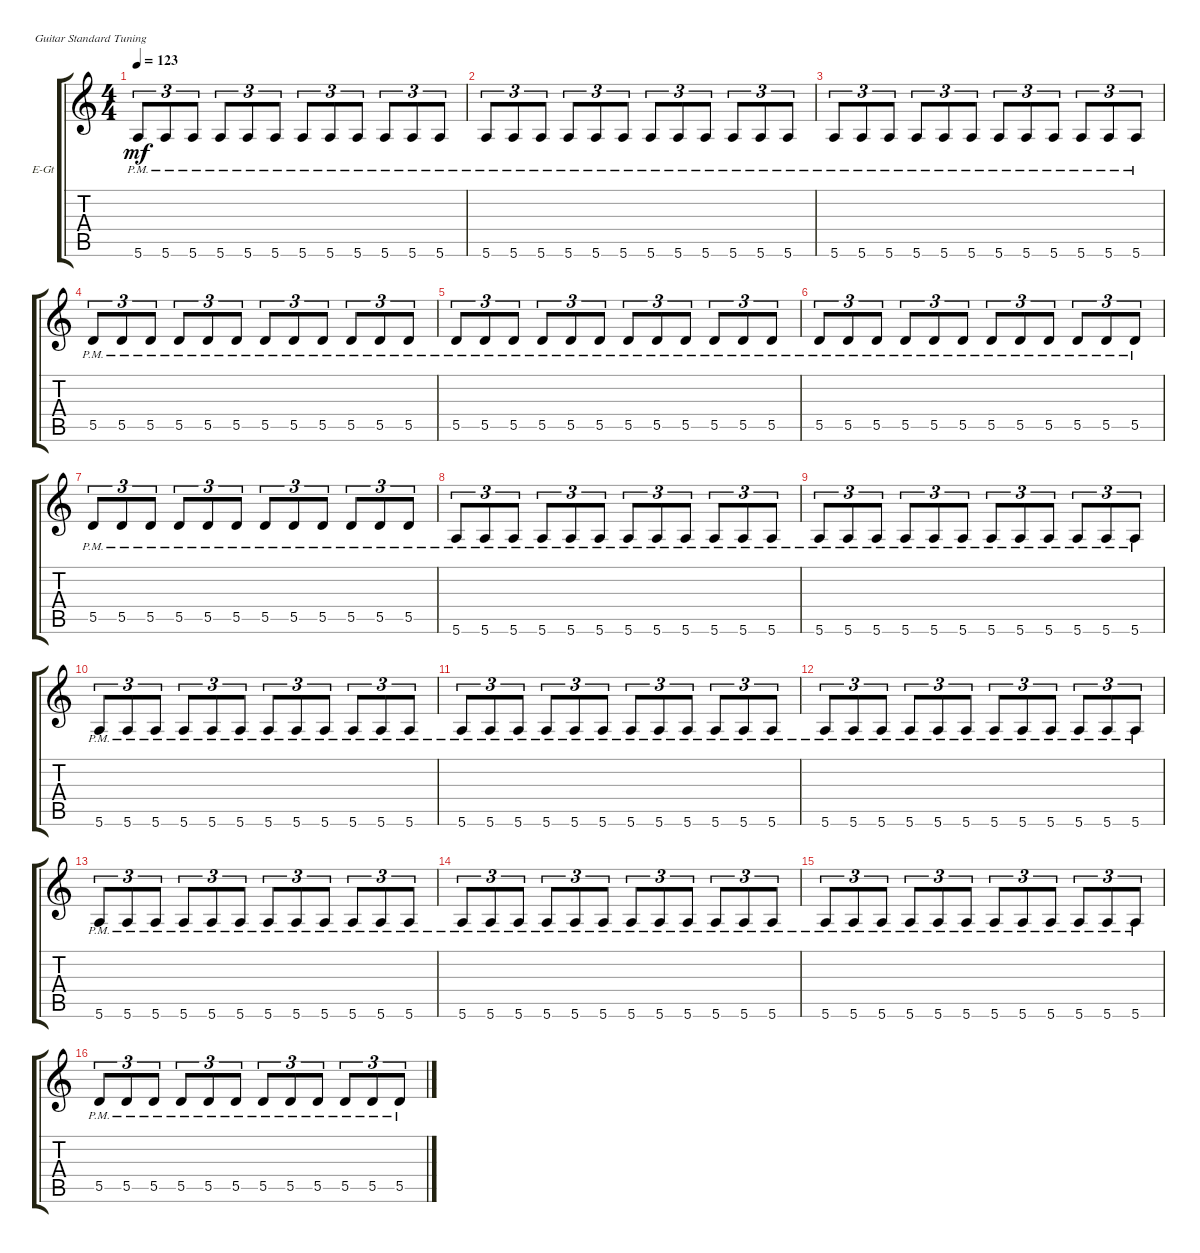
\defaultSystemsLayout 4
\bracketExtendMode groupsimilarinstruments
\firstSystemTrackNameOrientation horizontal
\otherSystemsTrackNameOrientation horizontal
\track ("Electric Guitar 4" "E-Gt") {multiBarRest instrument overdrivenguitar}
\staff {score tabs}
\tuning (E4 B3 G3 D3 A2 E2)
\ts (4 4)
\tempo 123
\clef g2
\ks c
5.6{pm}.8{tu (3 2) dy mf} 5.6{pm}.8{tu (3 2)} 5.6{pm}.8{tu (3 2)} 5.6{pm}.8{tu (3 2)} 5.6{pm}.8{tu (3 2)} 5.6{pm}.8{tu (3 2)} 5.6{pm}.8{tu (3 2)} 5.6{pm}.8{tu (3 2)} 5.6{pm}.8{tu (3 2)} 5.6{pm}.8{tu (3 2)} 5.6{pm}.8{tu (3 2)} 5.6{pm}.8{tu (3 2)} |
5.6{pm}.8{tu (3 2)} 5.6{pm}.8{tu (3 2)} 5.6{pm}.8{tu (3 2)} 5.6{pm}.8{tu (3 2)} 5.6{pm}.8{tu (3 2)} 5.6{pm}.8{tu (3 2)} 5.6{pm}.8{tu (3 2)} 5.6{pm}.8{tu (3 2)} 5.6{pm}.8{tu (3 2)} 5.6{pm}.8{tu (3 2)} 5.6{pm}.8{tu (3 2)} 5.6{pm}.8{tu (3 2)} |
5.6{pm}.8{tu (3 2)} 5.6{pm}.8{tu (3 2)} 5.6{pm}.8{tu (3 2)} 5.6{pm}.8{tu (3 2)} 5.6{pm}.8{tu (3 2)} 5.6{pm}.8{tu (3 2)} 5.6{pm}.8{tu (3 2)} 5.6{pm}.8{tu (3 2)} 5.6{pm}.8{tu (3 2)} 5.6{pm}.8{tu (3 2)} 5.6{pm}.8{tu (3 2)} 5.6{pm}.8{tu (3 2)} |
5.5{pm}.8{tu (3 2)} 5.5{pm}.8{tu (3 2)} 5.5{pm}.8{tu (3 2)} 5.5{pm}.8{tu (3 2)} 5.5{pm}.8{tu (3 2)} 5.5{pm}.8{tu (3 2)} 5.5{pm}.8{tu (3 2)} 5.5{pm}.8{tu (3 2)} 5.5{pm}.8{tu (3 2)} 5.5{pm}.8{tu (3 2)} 5.5{pm}.8{tu (3 2)} 5.5{pm}.8{tu (3 2)} |
5.5{pm}.8{tu (3 2)} 5.5{pm}.8{tu (3 2)} 5.5{pm}.8{tu (3 2)} 5.5{pm}.8{tu (3 2)} 5.5{pm}.8{tu (3 2)} 5.5{pm}.8{tu (3 2)} 5.5{pm}.8{tu (3 2)} 5.5{pm}.8{tu (3 2)} 5.5{pm}.8{tu (3 2)} 5.5{pm}.8{tu (3 2)} 5.5{pm}.8{tu (3 2)} 5.5{pm}.8{tu (3 2)} |
5.5{pm}.8{tu (3 2)} 5.5{pm}.8{tu (3 2)} 5.5{pm}.8{tu (3 2)} 5.5{pm}.8{tu (3 2)} 5.5{pm}.8{tu (3 2)} 5.5{pm}.8{tu (3 2)} 5.5{pm}.8{tu (3 2)} 5.5{pm}.8{tu (3 2)} 5.5{pm}.8{tu (3 2)} 5.5{pm}.8{tu (3 2)} 5.5{pm}.8{tu (3 2)} 5.5{pm}.8{tu (3 2)} |
5.5{pm}.8{tu (3 2)} 5.5{pm}.8{tu (3 2)} 5.5{pm}.8{tu (3 2)} 5.5{pm}.8{tu (3 2)} 5.5{pm}.8{tu (3 2)} 5.5{pm}.8{tu (3 2)} 5.5{pm}.8{tu (3 2)} 5.5{pm}.8{tu (3 2)} 5.5{pm}.8{tu (3 2)} 5.5{pm}.8{tu (3 2)} 5.5{pm}.8{tu (3 2)} 5.5{pm}.8{tu (3 2)} |
5.6{pm}.8{tu (3 2)} 5.6{pm}.8{tu (3 2)} 5.6{pm}.8{tu (3 2)} 5.6{pm}.8{tu (3 2)} 5.6{pm}.8{tu (3 2)} 5.6{pm}.8{tu (3 2)} 5.6{pm}.8{tu (3 2)} 5.6{pm}.8{tu (3 2)} 5.6{pm}.8{tu (3 2)} 5.6{pm}.8{tu (3 2)} 5.6{pm}.8{tu (3 2)} 5.6{pm}.8{tu (3 2)} |
5.6{pm}.8{tu (3 2)} 5.6{pm}.8{tu (3 2)} 5.6{pm}.8{tu (3 2)} 5.6{pm}.8{tu (3 2)} 5.6{pm}.8{tu (3 2)} 5.6{pm}.8{tu (3 2)} 5.6{pm}.8{tu (3 2)} 5.6{pm}.8{tu (3 2)} 5.6{pm}.8{tu (3 2)} 5.6{pm}.8{tu (3 2)} 5.6{pm}.8{tu (3 2)} 5.6{pm}.8{tu (3 2)} |
5.6{pm}.8{tu (3 2)} 5.6{pm}.8{tu (3 2)} 5.6{pm}.8{tu (3 2)} 5.6{pm}.8{tu (3 2)} 5.6{pm}.8{tu (3 2)} 5.6{pm}.8{tu (3 2)} 5.6{pm}.8{tu (3 2)} 5.6{pm}.8{tu (3 2)} 5.6{pm}.8{tu (3 2)} 5.6{pm}.8{tu (3 2)} 5.6{pm}.8{tu (3 2)} 5.6{pm}.8{tu (3 2)} |
5.6{pm}.8{tu (3 2)} 5.6{pm}.8{tu (3 2)} 5.6{pm}.8{tu (3 2)} 5.6{pm}.8{tu (3 2)} 5.6{pm}.8{tu (3 2)} 5.6{pm}.8{tu (3 2)} 5.6{pm}.8{tu (3 2)} 5.6{pm}.8{tu (3 2)} 5.6{pm}.8{tu (3 2)} 5.6{pm}.8{tu (3 2)} 5.6{pm}.8{tu (3 2)} 5.6{pm}.8{tu (3 2)} |
5.6{pm}.8{tu (3 2)} 5.6{pm}.8{tu (3 2)} 5.6{pm}.8{tu (3 2)} 5.6{pm}.8{tu (3 2)} 5.6{pm}.8{tu (3 2)} 5.6{pm}.8{tu (3 2)} 5.6{pm}.8{tu (3 2)} 5.6{pm}.8{tu (3 2)} 5.6{pm}.8{tu (3 2)} 5.6{pm}.8{tu (3 2)} 5.6{pm}.8{tu (3 2)} 5.6{pm}.8{tu (3 2)} |
5.6{pm}.8{tu (3 2)} 5.6{pm}.8{tu (3 2)} 5.6{pm}.8{tu (3 2)} 5.6{pm}.8{tu (3 2)} 5.6{pm}.8{tu (3 2)} 5.6{pm}.8{tu (3 2)} 5.6{pm}.8{tu (3 2)} 5.6{pm}.8{tu (3 2)} 5.6{pm}.8{tu (3 2)} 5.6{pm}.8{tu (3 2)} 5.6{pm}.8{tu (3 2)} 5.6{pm}.8{tu (3 2)} |
5.6{pm}.8{tu (3 2)} 5.6{pm}.8{tu (3 2)} 5.6{pm}.8{tu (3 2)} 5.6{pm}.8{tu (3 2)} 5.6{pm}.8{tu (3 2)} 5.6{pm}.8{tu (3 2)} 5.6{pm}.8{tu (3 2)} 5.6{pm}.8{tu (3 2)} 5.6{pm}.8{tu (3 2)} 5.6{pm}.8{tu (3 2)} 5.6{pm}.8{tu (3 2)} 5.6{pm}.8{tu (3 2)} |
5.6{pm}.8{tu (3 2)} 5.6{pm}.8{tu (3 2)} 5.6{pm}.8{tu (3 2)} 5.6{pm}.8{tu (3 2)} 5.6{pm}.8{tu (3 2)} 5.6{pm}.8{tu (3 2)} 5.6{pm}.8{tu (3 2)} 5.6{pm}.8{tu (3 2)} 5.6{pm}.8{tu (3 2)} 5.6{pm}.8{tu (3 2)} 5.6{pm}.8{tu (3 2)} 5.6{pm}.8{tu (3 2)} |
5.5{pm}.8{tu (3 2)} 5.5{pm}.8{tu (3 2)} 5.5{pm}.8{tu (3 2)} 5.5{pm}.8{tu (3 2)} 5.5{pm}.8{tu (3 2)} 5.5{pm}.8{tu (3 2)} 5.5{pm}.8{tu (3 2)} 5.5{pm}.8{tu (3 2)} 5.5{pm}.8{tu (3 2)} 5.5{pm}.8{tu (3 2)} 5.5{pm}.8{tu (3 2)} 5.5{pm}.8{tu (3 2)}
